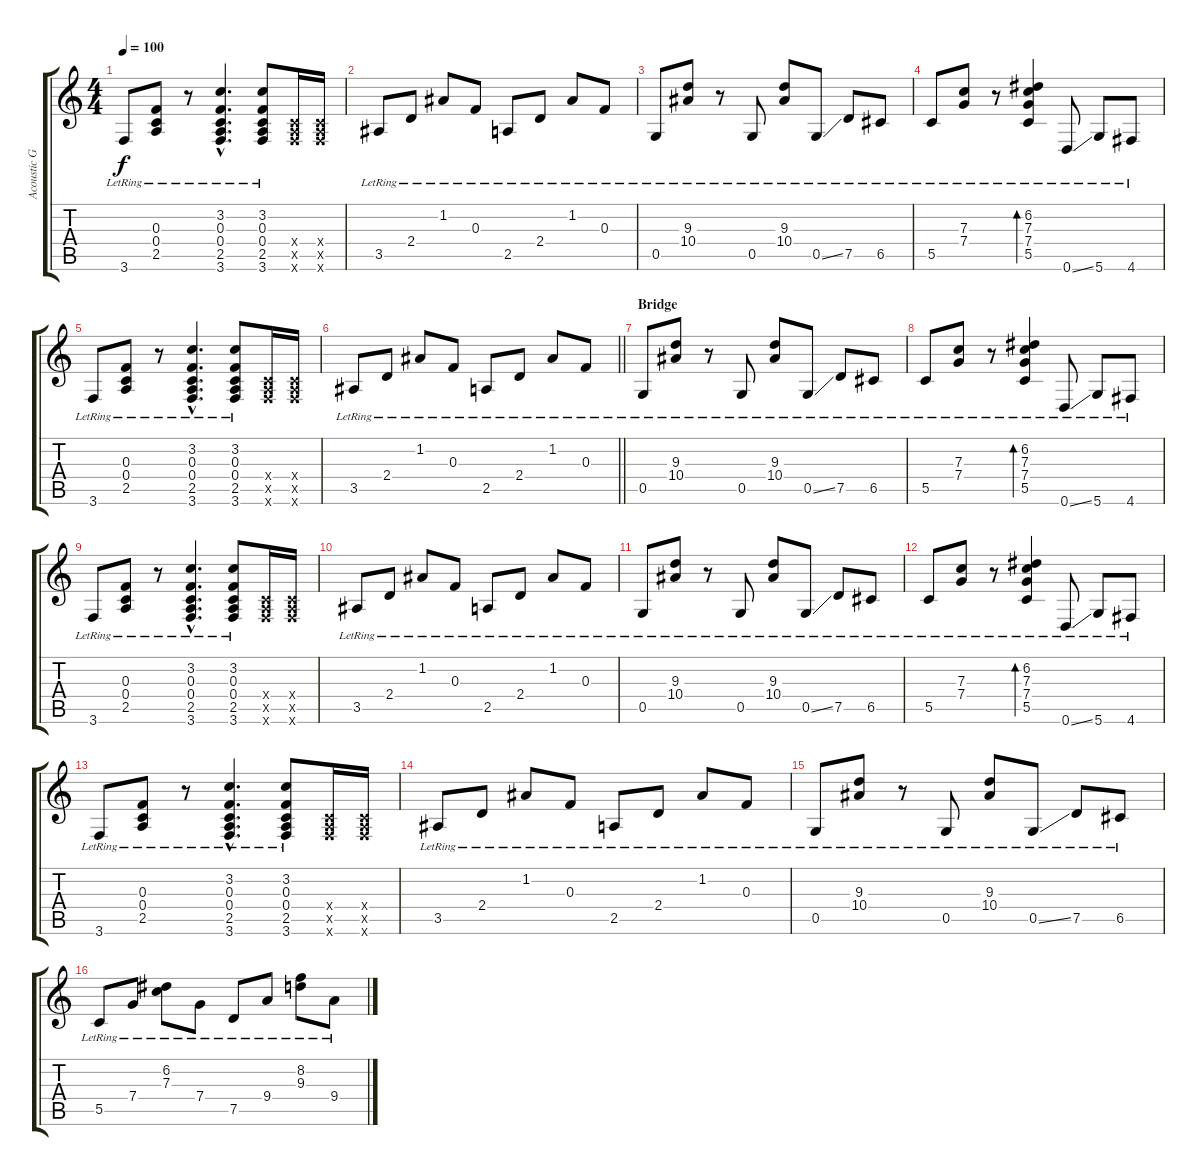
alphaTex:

\track ("Acoustic Guitar" "Acoustic G") {instrument acousticguitarsteel}
\staff {score tabs}
\tuning (D4 A3 F3 C3 G2 D2) {hide}
\ts (4 4)
\tempo 100
\clef g2
\ks c
3.6{lr}.8{dy f} (0.3{lr} 0.4{lr} 2.5{lr}).8 r.8 (3.2{hac lr} 0.3{hac lr} 0.4{hac lr} 2.5{hac lr} 3.6{hac lr}).4{d} (3.2{lr} 0.3{lr} 0.4{lr} 2.5{lr} 3.6{lr}).8 (0.4{x} 2.5{x} 3.6{x}).16 (0.4{x} 2.5{x} 3.6{x}).16 |
3.5{lr}.8 2.4{lr}.8 1.2{lr}.8 0.3{lr}.8 2.5{lr}.8 2.4{lr}.8 1.2{lr}.8 0.3{lr}.8 |
0.5{lr}.8 (9.3{lr} 10.4{lr}).8 r.8 0.5{lr}.8 (9.3{lr} 10.4{lr}).8 0.5{ss lr}.8 7.5{lr}.8 6.5{lr}.8 |
5.5{lr}.8 (7.3{lr} 7.4{lr}).8 r.8 (6.2{lr} 7.3{lr} 7.4{lr} 5.5{lr}).4{bd 120} 0.6{ss lr}.8 5.6{lr}.8 4.6{lr}.8 |
3.6{lr}.8 (0.3{lr} 0.4{lr} 2.5{lr}).8 r.8 (3.2{hac lr} 0.3{hac lr} 0.4{hac lr} 2.5{hac lr} 3.6{hac lr}).4{d} (3.2{lr} 0.3{lr} 0.4{lr} 2.5{lr} 3.6{lr}).8 (0.4{x} 2.5{x} 3.6{x}).16 (0.4{x} 2.5{x} 3.6{x}).16 |
\barLineRight lightlight
3.5{lr}.8 2.4{lr}.8 1.2{lr}.8 0.3{lr}.8 2.5{lr}.8 2.4{lr}.8 1.2{lr}.8 0.3{lr}.8 |
\section ("" "Bridge")
0.5{lr}.8 (9.3{lr} 10.4{lr}).8 r.8 0.5{lr}.8 (9.3{lr} 10.4{lr}).8 0.5{ss lr}.8 7.5{lr}.8 6.5{lr}.8 |
5.5{lr}.8 (7.3{lr} 7.4{lr}).8 r.8 (6.2{lr} 7.3{lr} 7.4{lr} 5.5{lr}).4{bd 120} 0.6{ss lr}.8 5.6{lr}.8 4.6{lr}.8 |
3.6{lr}.8 (0.3{lr} 0.4{lr} 2.5{lr}).8 r.8 (3.2{hac lr} 0.3{hac lr} 0.4{hac lr} 2.5{hac lr} 3.6{hac lr}).4{d} (3.2{lr} 0.3{lr} 0.4{lr} 2.5{lr} 3.6{lr}).8 (0.4{x} 2.5{x} 3.6{x}).16 (0.4{x} 2.5{x} 3.6{x}).16 |
3.5{lr}.8 2.4{lr}.8 1.2{lr}.8 0.3{lr}.8 2.5{lr}.8 2.4{lr}.8 1.2{lr}.8 0.3{lr}.8 |
0.5{lr}.8 (9.3{lr} 10.4{lr}).8 r.8 0.5{lr}.8 (9.3{lr} 10.4{lr}).8 0.5{ss lr}.8 7.5{lr}.8 6.5{lr}.8 |
5.5{lr}.8 (7.3{lr} 7.4{lr}).8 r.8 (6.2{lr} 7.3{lr} 7.4{lr} 5.5{lr}).4{bd 120} 0.6{ss lr}.8 5.6{lr}.8 4.6{lr}.8 |
3.6{lr}.8 (0.3{lr} 0.4{lr} 2.5{lr}).8 r.8 (3.2{hac lr} 0.3{hac lr} 0.4{hac lr} 2.5{hac lr} 3.6{hac lr}).4{d} (3.2{lr} 0.3{lr} 0.4{lr} 2.5{lr} 3.6{lr}).8 (0.4{x} 2.5{x} 3.6{x}).16 (0.4{x} 2.5{x} 3.6{x}).16 |
3.5{lr}.8 2.4{lr}.8 1.2{lr}.8 0.3{lr}.8 2.5{lr}.8 2.4{lr}.8 1.2{lr}.8 0.3{lr}.8 |
0.5{lr}.8 (9.3{lr} 10.4{lr}).8 r.8 0.5{lr}.8 (9.3{lr} 10.4{lr}).8 0.5{ss lr}.8 7.5{lr}.8 6.5{lr}.8 |
5.5{lr}.8 7.4{lr}.8 (6.2{lr} 7.3{lr}).8 7.4{lr}.8 7.5{lr}.8 9.4{lr}.8 (8.2{lr} 9.3{lr}).8 9.4{lr}.8
